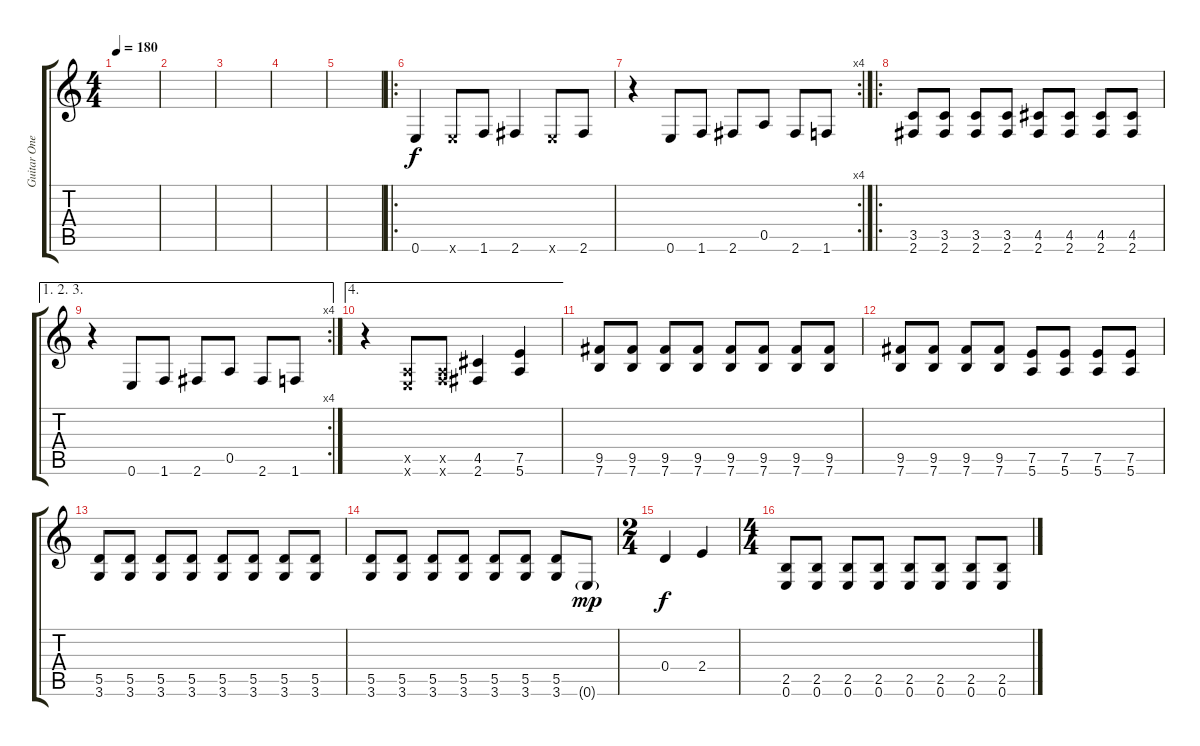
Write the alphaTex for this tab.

\track ("Guitar One" "Guitar One") {instrument overdrivenguitar}
\staff {score tabs}
\tuning (E4 B3 G3 D3 A2 E2) {hide}
\ts (4 4)
\tempo 180
\clef g2
\ks c
|
|
|
|
|
\ro
0.6.4 0.6{x}.8 1.6.8 2.6.4 0.6{x}.8 2.6.8 |
\rc 4
r.4 0.6.8 1.6.8 2.6.8 0.5.8 2.6.8 1.6.8 |
\ro
(3.5 2.6).8 (3.5 2.6).8 (3.5 2.6).8 (3.5 2.6).8 (4.5 2.6).8 (4.5 2.6).8 (4.5 2.6).8 (4.5 2.6).8 |
\ae (1 2 3)
\rc 4
r.4 0.6.8 1.6.8 2.6.8 0.5.8 2.6.8 1.6.8 |
\ae 4
r.4 (0.5{x} 0.6{x}).8 (0.5{x} 1.6{x}).8 (4.5 2.6).4 (7.5 5.6).4 |
(9.5 7.6).8 (9.5 7.6).8 (9.5 7.6).8 (9.5 7.6).8 (9.5 7.6).8 (9.5 7.6).8 (9.5 7.6).8 (9.5 7.6).8 |
(9.5 7.6).8 (9.5 7.6).8 (9.5 7.6).8 (9.5 7.6).8 (7.5 5.6).8 (7.5 5.6).8 (7.5 5.6).8 (7.5 5.6).8 |
(5.5 3.6).8 (5.5 3.6).8 (5.5 3.6).8 (5.5 3.6).8 (5.5 3.6).8 (5.5 3.6).8 (5.5 3.6).8 (5.5 3.6).8 |
(5.5 3.6).8 (5.5 3.6).8 (5.5 3.6).8 (5.5 3.6).8 (5.5 3.6).8 (5.5 3.6).8 (5.5 3.6).8 0.6{g}.8{dy mp} |
\ts (2 4)
0.4.4{dy f} 2.4.4 |
\ts (4 4)
(2.5 0.6).8 (2.5 0.6).8 (2.5 0.6).8 (2.5 0.6).8 (2.5 0.6).8 (2.5 0.6).8 (2.5 0.6).8 (2.5 0.6).8
